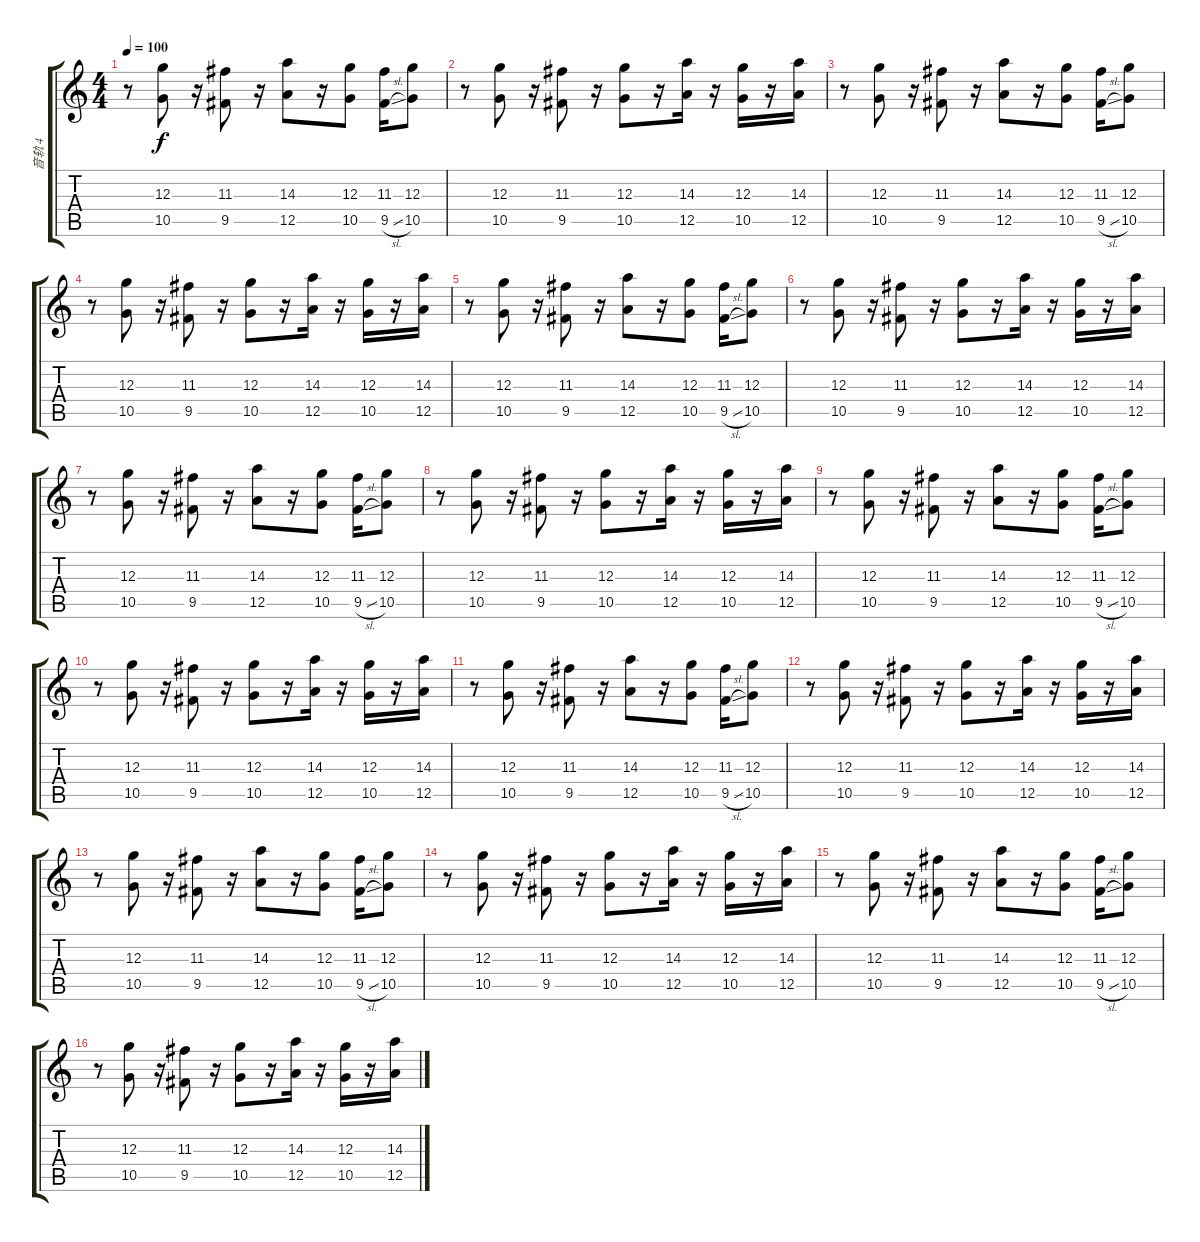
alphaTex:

\track ("音轨 4" "音轨 4") {instrument overdrivenguitar}
\staff {score tabs}
\tuning (E4 B3 G3 D3 A2 E2) {hide}
\ts (4 4)
\tempo 100
\clef g2
\ks c
r.8{dy f} (12.3 10.5).8 r.16 (11.3 9.5).8 r.16 (14.3 12.5).8 r.16 (12.3 10.5).8 (11.3 9.5{sl}).16 (12.3 10.5).8 |
r.8 (12.3 10.5).8 r.16 (11.3 9.5).8 r.16 (12.3 10.5).8 r.16 (14.3 12.5).16 r.16 (12.3 10.5).16 r.16 (14.3 12.5).16 |
r.8 (12.3 10.5).8 r.16 (11.3 9.5).8 r.16 (14.3 12.5).8 r.16 (12.3 10.5).8 (11.3 9.5{sl}).16 (12.3 10.5).8 |
r.8 (12.3 10.5).8 r.16 (11.3 9.5).8 r.16 (12.3 10.5).8 r.16 (14.3 12.5).16 r.16 (12.3 10.5).16 r.16 (14.3 12.5).16 |
r.8 (12.3 10.5).8 r.16 (11.3 9.5).8 r.16 (14.3 12.5).8 r.16 (12.3 10.5).8 (11.3 9.5{sl}).16 (12.3 10.5).8 |
r.8 (12.3 10.5).8 r.16 (11.3 9.5).8 r.16 (12.3 10.5).8 r.16 (14.3 12.5).16 r.16 (12.3 10.5).16 r.16 (14.3 12.5).16 |
r.8 (12.3 10.5).8 r.16 (11.3 9.5).8 r.16 (14.3 12.5).8 r.16 (12.3 10.5).8 (11.3 9.5{sl}).16 (12.3 10.5).8 |
r.8 (12.3 10.5).8 r.16 (11.3 9.5).8 r.16 (12.3 10.5).8 r.16 (14.3 12.5).16 r.16 (12.3 10.5).16 r.16 (14.3 12.5).16 |
r.8 (12.3 10.5).8 r.16 (11.3 9.5).8 r.16 (14.3 12.5).8 r.16 (12.3 10.5).8 (11.3 9.5{sl}).16 (12.3 10.5).8 |
r.8 (12.3 10.5).8 r.16 (11.3 9.5).8 r.16 (12.3 10.5).8 r.16 (14.3 12.5).16 r.16 (12.3 10.5).16 r.16 (14.3 12.5).16 |
r.8 (12.3 10.5).8 r.16 (11.3 9.5).8 r.16 (14.3 12.5).8 r.16 (12.3 10.5).8 (11.3 9.5{sl}).16 (12.3 10.5).8 |
r.8 (12.3 10.5).8 r.16 (11.3 9.5).8 r.16 (12.3 10.5).8 r.16 (14.3 12.5).16 r.16 (12.3 10.5).16 r.16 (14.3 12.5).16 |
r.8 (12.3 10.5).8 r.16 (11.3 9.5).8 r.16 (14.3 12.5).8 r.16 (12.3 10.5).8 (11.3 9.5{sl}).16 (12.3 10.5).8 |
r.8 (12.3 10.5).8 r.16 (11.3 9.5).8 r.16 (12.3 10.5).8 r.16 (14.3 12.5).16 r.16 (12.3 10.5).16 r.16 (14.3 12.5).16 |
r.8 (12.3 10.5).8 r.16 (11.3 9.5).8 r.16 (14.3 12.5).8 r.16 (12.3 10.5).8 (11.3 9.5{sl}).16 (12.3 10.5).8 |
r.8 (12.3 10.5).8 r.16 (11.3 9.5).8 r.16 (12.3 10.5).8 r.16 (14.3 12.5).16 r.16 (12.3 10.5).16 r.16 (14.3 12.5).16
